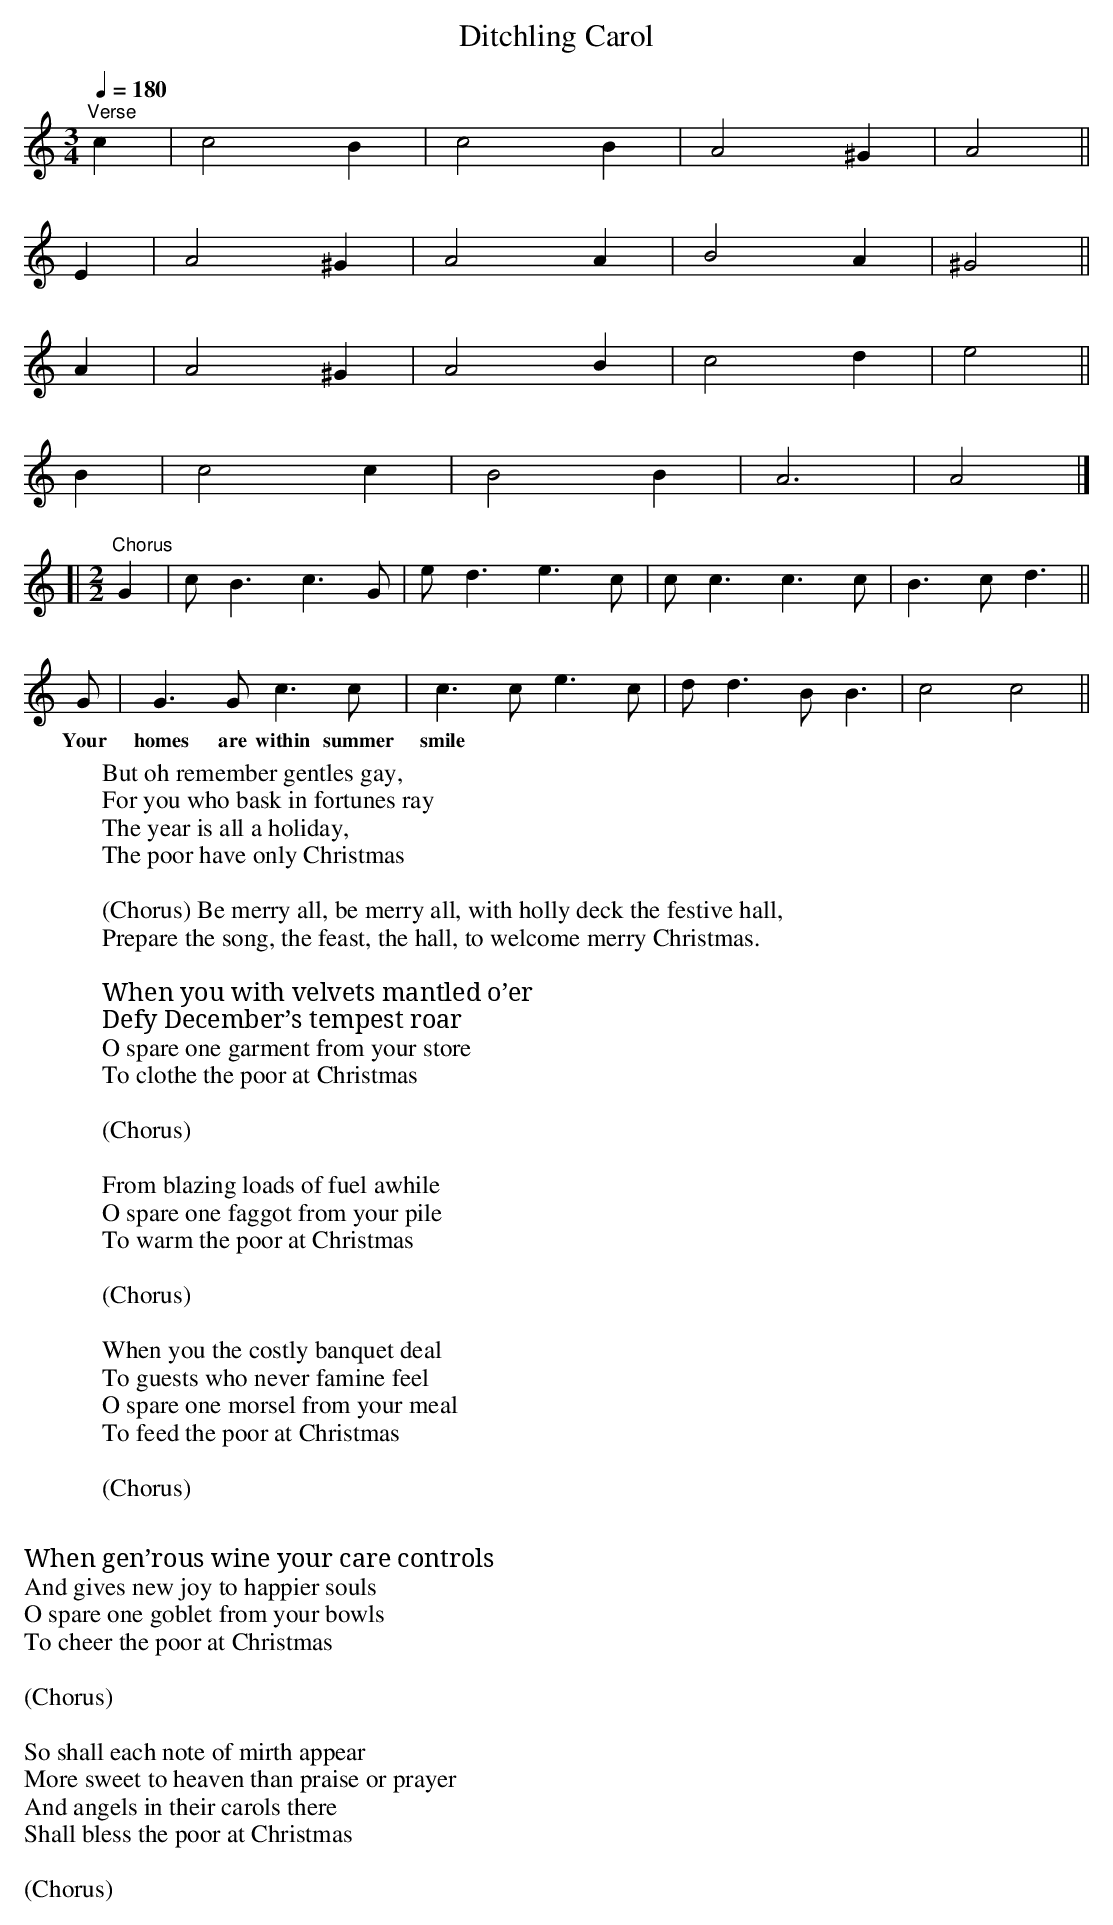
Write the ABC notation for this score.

X:1
T:Ditchling Carol
Q:1/4=180
M:3/4
L:1/8
K:C
"^Verse"c2|c4B2|c4B2|A4^G2|A4||
E2|A4^G2|A4A2|B4A2|^G4||
A2|A4^G2|A4B2|c4d2|e4||
B2|c4c2|B4B2|A6|A4|]
[|[M:2/2]"^Chorus"G2|c B3c3G|e d3e3c|c c3c3c|B3c d3||
G|G3G c3c|c3c e3c|d d3B B3|c4c4||
W:But oh remember gentles gay,
W:For you who bask in fortunes ray
W:The year is all a holiday,
W:The poor have only Christmas
W:
W:(Chorus) Be merry all, be merry all, with holly deck the festive hall,
W:Prepare the song, the feast, the hall, to welcome merry Christmas.
W:
W:When you with velvets mantled o’er
W:Defy December’s tempest roar
W:O spare one garment from your store
W:To clothe the poor at Christmas
W:
W:(Chorus)
W:
W:From blazing loads of fuel awhile
w:Your homes are within summer smile
W:O spare one faggot from your pile
W:To warm the poor at Christmas
W:
W:(Chorus)
W:
W:When you the costly banquet deal
W:To guests who never famine feel
W:O spare one morsel from your meal
W:To feed the poor at Christmas
W:
W:(Chorus)
W:
W:When gen’rous wine your care controls
W:And gives new joy to happier souls
W:O spare one goblet from your bowls
W:To cheer the poor at Christmas
W:
W:(Chorus)
W:
W:So shall each note of mirth appear
W:More sweet to heaven than praise or prayer
W:And angels in their carols there
W:Shall bless the poor at Christmas
W:
W:(Chorus)
